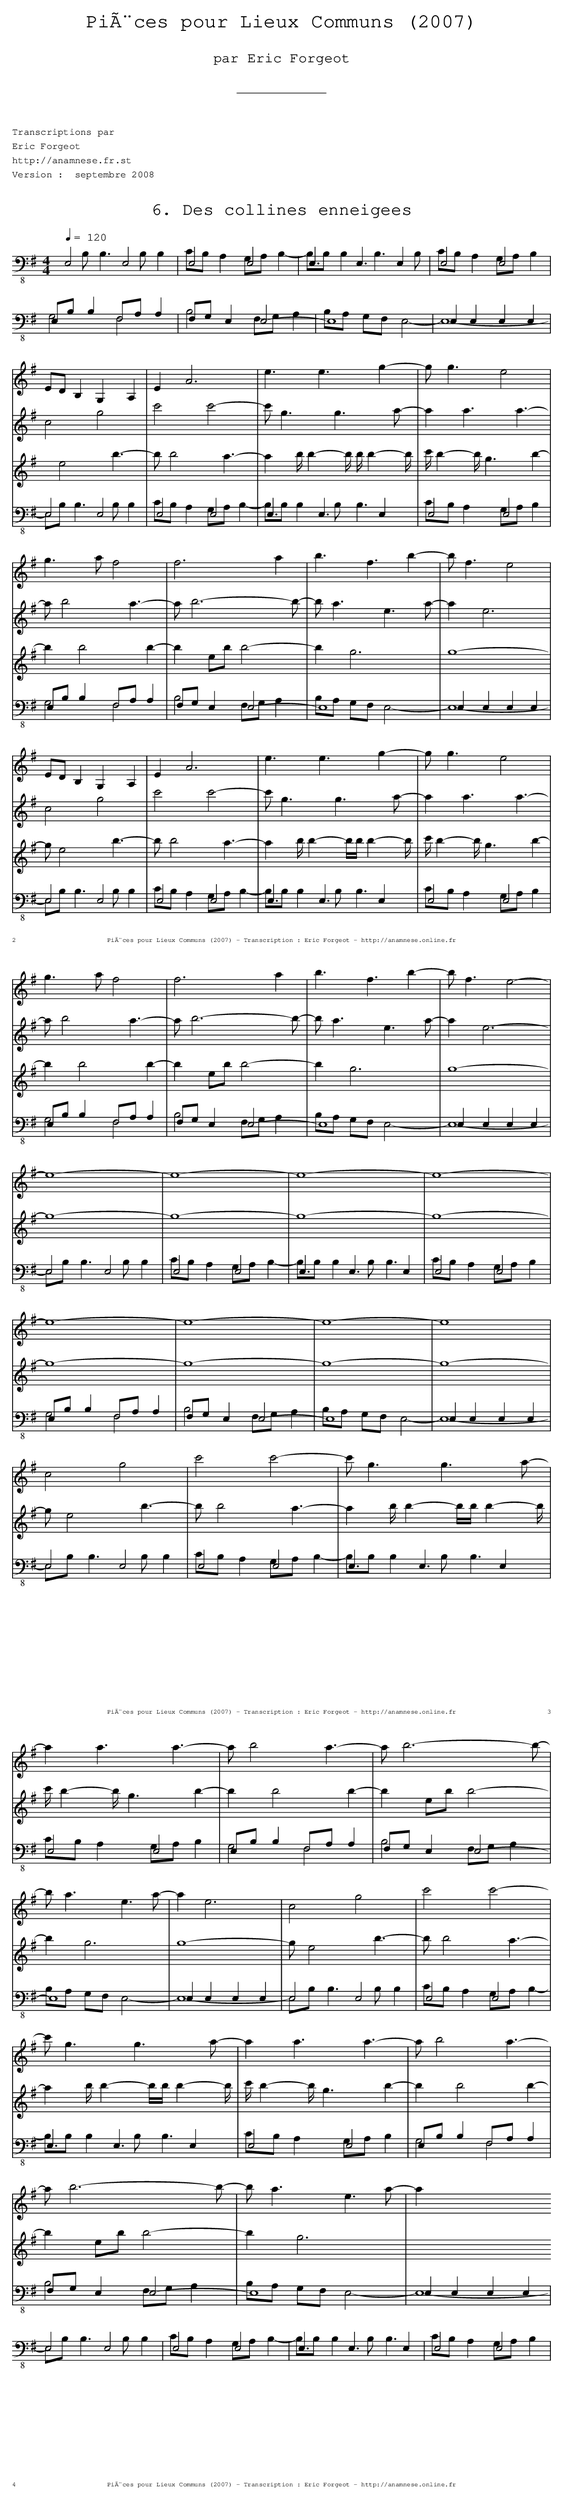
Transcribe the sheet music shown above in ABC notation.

X:1
T: 6. Des collines enneigees
M: 4/4
L: 1/8
Q:1/4=120
K:G % 1 sharps
%%staves 1  2 3 (4 5)
V:1
x8 | x8 | x8 | x8 |
x8 | x8 | x8 | x8 |
ED B,2 G,2 A,2 | E2 A6 | e3 e3 g2- | g g3 e4 |
g3a f4 | f6 a2 | b3f3 b2- | bf3 e4 |
ED B,2 G,2 A,2 | E2 A6 | e3 e3 g2- | g g3 e4 |
g3a f4 | f6 a2 | b3f3 b2- | bf3 e4-|
V:2
x8 | x8 | x8 | x8 |
x8 | x8 | x8 | x8 |
c4 g4 | c'4 c'4- | c' g3 g3 a- | a2 a3a3-|
ab4a3- | ab6-b- | ba3 e3a- | a2 e6|
c4 g4 | c'4 c'4- | c'g3 g3a- | a2 a3 a3-|
a b4 a3- | ab6-b- | ba3 e3a- | a2 e6-|
e8- | e8- | e8- | e8-|
e8- | e8- | e8- | e8 |
c4 g4 | c'4 c'4- | c'g3 g3a- | a2 a3a3-|
ab4a3- | ab6-b- | ba3 e3a- | a2 e6|
c4 g4 | c'4 c'4- | c'g3 g3a- | a2 a3a3-|
ab4a3- | ab6-b- | ba3 e3a-|a2
V:3
x8 | x8 | x8 | x8 |
x8 | x8 | x8 | x8 |
x e4 b3- | b b4 a3- | a2 b/ b2-b/ 2b/ b2-b/ | c'/ b2-b/ g3 b2-|
b2 b4 b2- | b2 eb b4- | b2 g6 | g8-|
ge4b3- | bb4a3- | a2 b/2b2-b/2b/2b2-b/2 | c'/2b2-b/2g3 b2-|
b2 b4 b2- | b2 eb b4- | b2 g6 | g8-|
g8- | g8- | g8- | g8-|
g8- | g8- | g8- | g8-|
ge4b3- | bb4a3- | a2 b/2b2-b/2b/2b2-b/2 | c'/ b2-b/ g3 b2-|
b2 b4 b2- | b2 eb b4- | b2 g6 | g8-|
ge4b3- | bb4a3- | a2 b/2b2-b/2b/2b2-b/2 | c'/2b2-b/2g3 b2-|
b2 b4 b2- | b2 eb b4- | b2 g6|
V:4
K:G bass-8
E,4 E,4 | E,4 E,4 | E,3 E,3 E,2 | E,4 E,4 |
E,B, B,2 F,A, A,2 | F,G, E,2 E,4- | E,8 | E,2 E,2 E,2 E,2 |
E,4 E,4 | E,4 E,4 | E,3E,3 E,2 | E,4 E,4 |
E,B, B,2 F,A, A,2 | F,G, E,2 E,4- | E,8 | E,2 E,2 E,2 E,2 |
E,4 E,4 | E,4 E,4 | E,3E,3 E,2 | E,4 E,4 |
E,B, B,2 F,A, A,2 | F,G, E,2 E,4- | E,8 | E,2 E,2 E,2 E,2 |
E,4 E,4 | E,4 E,4 | E,3E,3 E,2 | E,4 E,4 |
E,B, B,2 F,A, A,2 | F,G, E,2 E,4- | E,8 | E,2 E,2 E,2 E,2 |
E,4 E,4 | E,4 E,4 | E,3E,3 E,2 | E,4 E,4 |
E,B, B,2 F,A, A,2 | F,G, E,2 E,4- | E,8 | E,2 E,2 E,2 E,2 |
E,4 E,4 | E,4 E,4 | E,3E,3 E,2 | E,4 E,4 |
E,B, B,2 F,A, A,2 | F,G, E,2 E,4- | E,8 | E,2 E,2 E,2 E,2 |
E,4 E,4 | E,4 E,4 | E,3E,3 E,2 | E,4 E,4 |
V:5
K:G bass-8
x B, B,3 B, B,2  | CB, A,2 G,A, B,2- | B,B, B,2 B,3 B, | CB, A,2 G,A, B,2 |
G,4 F,4 | B,4 F,G, A,2 | B,A, G,F, E,4- | E,8- |
E,B,2<B,2B, B,2 | CB, A,2 G,A, B,2- | B,B, B,2 B,2<B,2 | CB, A,2 G,A, B,2 |
G,4 F,4 | B,4 F,G, A,2 | B,A, G,F, E,4- | E,8- |
E,B,2<B,2B, B,2 | CB, A,2 G,A, B,2- | B,B, B,2 B,2<B,2 | CB, A,2 G,A, B,2 |
G,4 F,4 | B,4 F,G, A,2 | B,A, G,F, E,4- | E,8- |
E,B,2<B,2B, B,2 | CB, A,2 G,A, B,2- | B,B, B,2 B,2<B,2 | CB, A,2 G,A, B,2 |
G,4 F,4 | B,4 F,G, A,2 | B,A, G,F, E,4- | E,8- |
E,B,2<B,2B, B,2 | CB, A,2 G,A, B,2- | B,B, B,2 B,2<B,2 | CB, A,2 G,A, B,2 |
G,4 F,4 | B,4 F,G, A,2 | B,A, G,F, E,4- | E,8- |
E,B,2<B,2B, B,2 | CB, A,2 G,A, B,2- | B,B, B,2 B,2<B,2 | CB, A,2 G,A, B,2 |
G,4 F,4 | B,4 F,G, A,2 | B,A, G,F, E,4- | E,8- |
E,B,2<B,2B, B,2 | CB, A,2 G,A, B,2- | B,B, B,2 B,2<B,2 | CB, A,2 G,A, B,2 |
